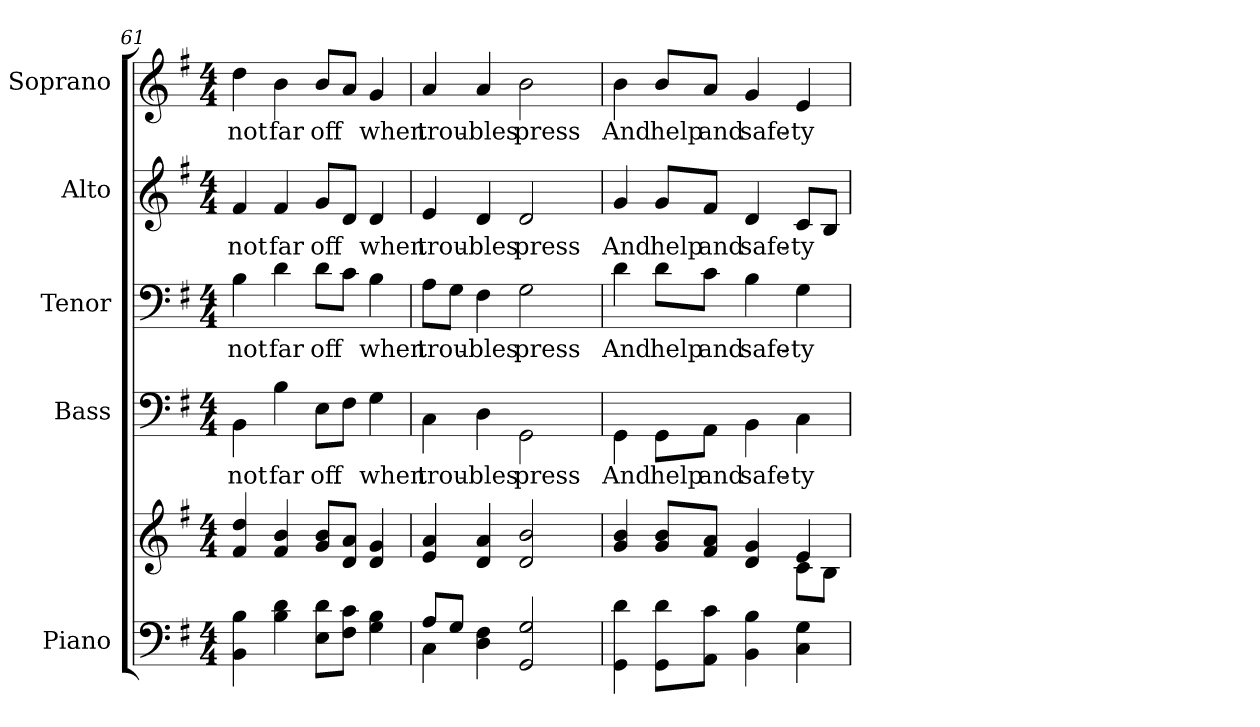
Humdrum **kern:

**kern	**kern	**kern	**text	**kern	**text	**kern	**text	**kern	**text
*part5	*part5	*part4	*part4	*part3	*part3	*part2	*part2	*part1	*part1
*staff6	*staff5	*staff4	*staff4	*staff3	*staff3	*staff2	*staff2	*staff1	*staff1
*I"Piano	*	*I"Bass	*	*I"Tenor	*	*I"Alto	*	*I"Soprano	*
*	*	*I'B.	*	*	*	*	*	*	*
*clefF4	*clefG2	*clefF4	*	*clefF4	*	*clefG2	*	*clefG2	*
*k[f#]	*k[f#]	*k[f#]	*	*k[f#]	*	*k[f#]	*	*k[f#]	*
*G:	*G:	*G:	*	*G:	*	*G:	*	*G:	*
*M4/4	*M4/4	*M4/4	*	*M4/4	*	*M4/4	*	*M4/4	*
=61	=61	=61	=61	=61	=61	=61	=61	=61	=61
*	*^	*	*	*	*	*	*	*	*
!	!	!	!	!LO:LY:b:color=#000000	!	!	!	!	!	!
!	!	!	!	!	!	!LO:LY:b:color=#000000	!	!	!	!
!	!	!	!	!	!	!	!	!LO:LY:b:color=#000000	!	!
!	!	!	!	!	!	!	!	!	!	!LO:LY:b:color=#000000
4BBi\ 4Bi	4f#i/ 4ddi	4ryy	4BBi\	not	4Bi\	not	4f#i/	not	4ddi\	not
!	!	!	!	!LO:LY:b:color=#000000	!	!	!	!	!	!
!	!	!	!	!	!	!LO:LY:b:color=#000000	!	!	!	!
!	!	!	!	!	!	!	!	!LO:LY:b:color=#000000	!	!
!	!	!	!	!	!	!	!	!	!	!LO:LY:b:color=#000000
4Bi\ 4di	4f#i/ 4bi	4ryy	4Bi\	far	4di\	far	4f#i/	far	4bi\	far
!	!	!	!	!LO:LY:b:color=#000000	!	!	!	!	!	!
!	!	!	!	!	!	!LO:LY:b:color=#000000	!	!	!	!
!	!	!	!	!	!	!	!	!LO:LY:b:color=#000000	!	!
!	!	!	!	!	!	!	!	!	!	!LO:LY:b:color=#000000
8Ei\ 8diL	8gi/ 8biL	4ryy	8Ei\L	off	8di\L	off	8gi/L	off	8bi/L	off
8F#i\ 8ciJ	8di/ 8aiJ	.	8F#i\J	.	8ci\J	.	8di/J	.	8ai/J	.
!	!	!	!	!LO:LY:b:color=#000000	!	!	!	!	!	!
!	!	!	!	!	!	!LO:LY:b:color=#000000	!	!	!	!
!	!	!	!	!	!	!	!	!LO:LY:b:color=#000000	!	!
!	!	!	!	!	!	!	!	!	!	!LO:LY:b:color=#000000
4Gi\ 4Bi	4di/ 4gi	4ryy	4Gi\	when	4Bi\	when	4di/	when	4gi/	when
=62	=62	=62	=62	=62	=62	=62	=62	=62	=62	=62
*^	*	*	*	*	*	*	*	*	*	*
!	!	!	!	!	!LO:LY:b:color=#000000	!	!	!	!	!	!
!	!	!	!	!	!	!	!LO:LY:b:color=#000000	!	!	!	!
!	!	!	!	!	!	!	!	!	!LO:LY:b:color=#000000	!	!
!	!	!	!	!	!	!	!	!	!	!	!LO:LY:b:color=#000000
8Ai/L	4Ci\	4ei/ 4ai	4ryy	4Ci\	trou-	8Ai\L	trou-	4ei/	trou-	4ai/	trou-
8Gi/J	.	.	.	.	.	8Gi\J	.	.	.	.	.
!	!	!	!	!	!LO:LY:b:color=#000000	!	!	!	!	!	!
!	!	!	!	!	!	!	!LO:LY:b:color=#000000	!	!	!	!
!	!	!	!	!	!	!	!	!	!LO:LY:b:color=#000000	!	!
!	!	!	!	!	!	!	!	!	!	!	!LO:LY:b:color=#000000
4Di\ 4F#i	4ryy	4di/ 4ai	4ryy	4Di\	-bles	4F#i\	-bles	4di/	-bles	4ai/	-bles
!	!	!	!	!	!LO:LY:b:color=#000000	!	!	!	!	!	!
!	!	!	!	!	!	!	!LO:LY:b:color=#000000	!	!	!	!
!	!	!	!	!	!	!	!	!	!LO:LY:b:color=#000000	!	!
!	!	!	!	!	!	!	!	!	!	!	!LO:LY:b:color=#000000
2GGi/ 2Gi	2ryy	2di/ 2bi	4ryy	2GGi\	press	2Gi\	press	2di/	press	2bi\	press
.	.	.	4ryy	.	.	.	.	.	.	.	.
!!LO:PB:g=z
=63	=63	=63	=63	=63	=63	=63	=63	=63	=63	=63	=63
!	!	!	!	!	!LO:LY:b:color=#000000	!	!	!	!	!	!
!	!	!	!	!	!	!	!LO:LY:b:color=#000000	!	!	!	!
!	!	!	!	!	!	!	!	!	!LO:LY:b:color=#000000	!	!
!	!	!	!	!	!	!	!	!	!	!	!LO:LY:b:color=#000000
4GGi\ 4di	4ryy	4gi/ 4bi	2ryy	4GGi\	And	4di\	And	4gi/	And	4bi\	And
!	!	!	!	!	!LO:LY:b:color=#000000	!	!	!	!	!	!
!	!	!	!	!	!	!	!LO:LY:b:color=#000000	!	!	!	!
!	!	!	!	!	!	!	!	!	!LO:LY:b:color=#000000	!	!
!	!	!	!	!	!	!	!	!	!	!	!LO:LY:b:color=#000000
8GGi\ 8diL	4ryy	8gi/ 8biL	.	8GGi\L	help	8di\L	help	8gi/L	help	8bi/L	help
!	!	!	!	!	!LO:LY:b:color=#000000	!	!	!	!	!	!
!	!	!	!	!	!	!	!LO:LY:b:color=#000000	!	!	!	!
!	!	!	!	!	!	!	!	!	!LO:LY:b:color=#000000	!	!
!	!	!	!	!	!	!	!	!	!	!	!LO:LY:b:color=#000000
8AAi\ 8ciJ	.	8f#i/ 8aiJ	.	8AAi\J	and	8ci\J	and	8f#i/J	and	8ai/J	and
!	!	!	!	!	!LO:LY:b:color=#000000	!	!	!	!	!	!
!	!	!	!	!	!	!	!LO:LY:b:color=#000000	!	!	!	!
!	!	!	!	!	!	!	!	!	!LO:LY:b:color=#000000	!	!
!	!	!	!	!	!	!	!	!	!	!	!LO:LY:b:color=#000000
4BBi\ 4Bi	4ryy	4di/ 4gi	4ryy	4BBi\	safe-	4Bi\	safe-	4di/	safe-	4gi/	safe-
!	!	!	!	!	!LO:LY:b:color=#000000	!	!	!	!	!	!
!	!	!	!	!	!	!	!LO:LY:b:color=#000000	!	!	!	!
!	!	!	!	!	!	!	!	!	!LO:LY:b:color=#000000	!	!
!	!	!	!	!	!	!	!	!	!	!	!LO:LY:b:color=#000000
4Ci\ 4Gi	4ryy	4ei/	8ci\L	4Ci\	-ty	4Gi\	-ty	8ci/L	-ty	4ei/	-ty
.	.	.	8Bi\J	.	.	.	.	8Bi/J	.	.	.
*v	*v	*	*	*	*	*	*	*	*	*	*
*	*v	*v	*	*	*	*	*	*	*	*
=	=	=	=	=	=	=	=	=	=
*-	*-	*-	*-	*-	*-	*-	*-	*-	*-
